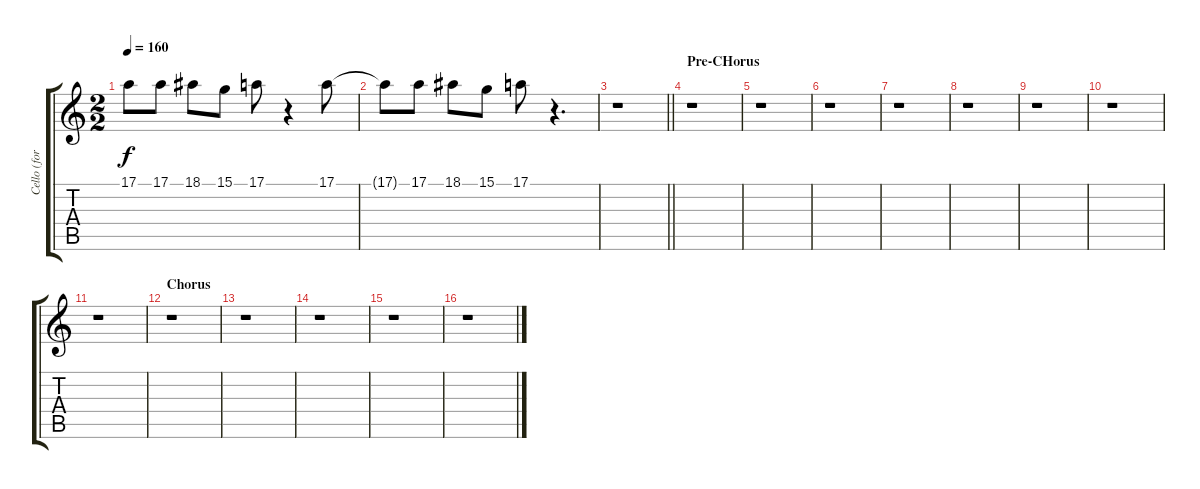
\track ("Cello (for Guitar)" "Cello (for") {instrument cello}
\staff {score tabs}
\tuning (E4 B3 G3 D3 A2 E2) {hide}
\ts (2 2)
\tempo 160
\clef g2
\ks c
17.1{t}.8{dy f} 17.1.8 18.1.8 15.1.8 17.1.8 r.4 17.1.8 |
17.1{t}.8 17.1.8 18.1.8 15.1.8 17.1.8 r.4{d} |
\barLineRight lightlight
r.1 |
\section ("" "Pre-CHorus")
r.1 |
r.1 |
r.1 |
r.1 |
r.1 |
r.1 |
r.1 |
r.1 |
\section ("" "Chorus")
r.1 |
r.1 |
r.1 |
r.1 |
r.1
